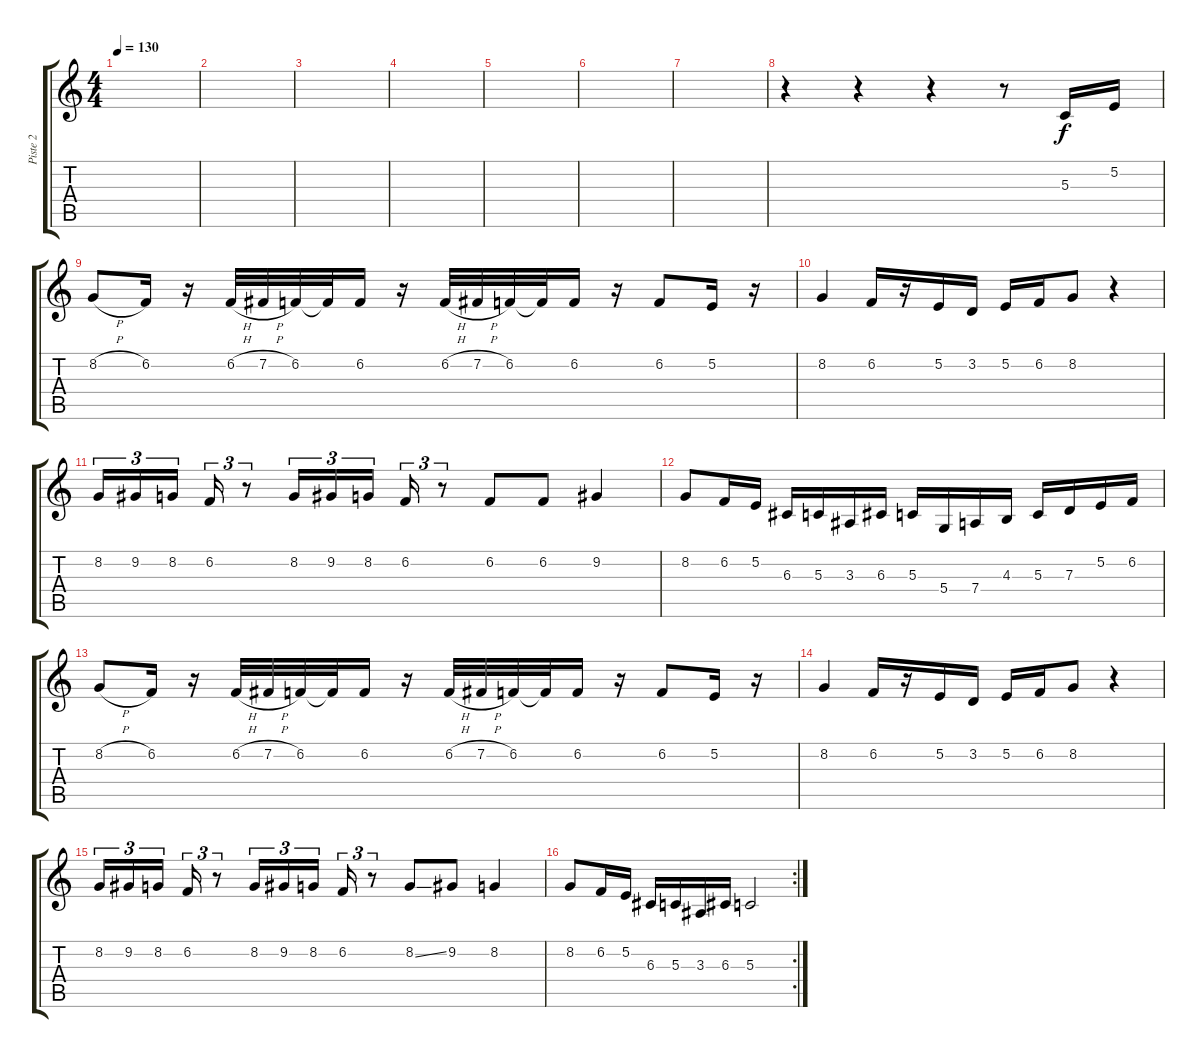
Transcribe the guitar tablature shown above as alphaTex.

\track ("Piste 2" "Piste 2") {instrument violin}
\staff {score tabs}
\tuning (E4 B3 G3 D3 A2 E2) {hide}
\ts (4 4)
\tempo 130
\clef g2
\ks c
|
|
|
|
|
|
|
r.4 r.4 r.4 r.8 5.3.16 5.2.16 |
8.2{h}.8 6.2.16 r.16 6.2{h}.32 7.2{h}.32 6.2.32 6.2{t}.32 6.2.16 r.16 6.2{h}.32 7.2{h}.32 6.2.32 6.2{t}.32 6.2.16 r.16 6.2.8 5.2.16 r.16 |
8.2.4 6.2.16 r.16 5.2.16 3.2.16 5.2.16 6.2.16 8.2.8 r.4 |
8.2.16{tu (3 2)} 9.2.16{tu (3 2)} 8.2.16{tu (3 2)} 6.2.16{tu (3 2)} r.8{tu (3 2)} 8.2.16{tu (3 2)} 9.2.16{tu (3 2)} 8.2.16{tu (3 2)} 6.2.16{tu (3 2)} r.8{tu (3 2)} 6.2.8 6.2.8 9.2.4 |
8.2.8 6.2.16 5.2.16 6.3.16 5.3.16 3.3.16 6.3.16 5.3.16 5.4.16 7.4.16 4.3.16 5.3.16 7.3.16 5.2.16 6.2.16 |
8.2{h}.8 6.2.16 r.16 6.2{h}.32 7.2{h}.32 6.2.32 6.2{t}.32 6.2.16 r.16 6.2{h}.32 7.2{h}.32 6.2.32 6.2{t}.32 6.2.16 r.16 6.2.8 5.2.16 r.16 |
8.2.4 6.2.16 r.16 5.2.16 3.2.16 5.2.16 6.2.16 8.2.8 r.4 |
8.2.16{tu (3 2)} 9.2.16{tu (3 2)} 8.2.16{tu (3 2)} 6.2.16{tu (3 2)} r.8{tu (3 2)} 8.2.16{tu (3 2)} 9.2.16{tu (3 2)} 8.2.16{tu (3 2)} 6.2.16{tu (3 2)} r.8{tu (3 2)} 8.2{ss}.8 9.2.8 8.2.4 |
\rc 2
8.2.8 6.2.16 5.2.16 6.3.16 5.3.16 3.3.16 6.3.16 5.3.2
